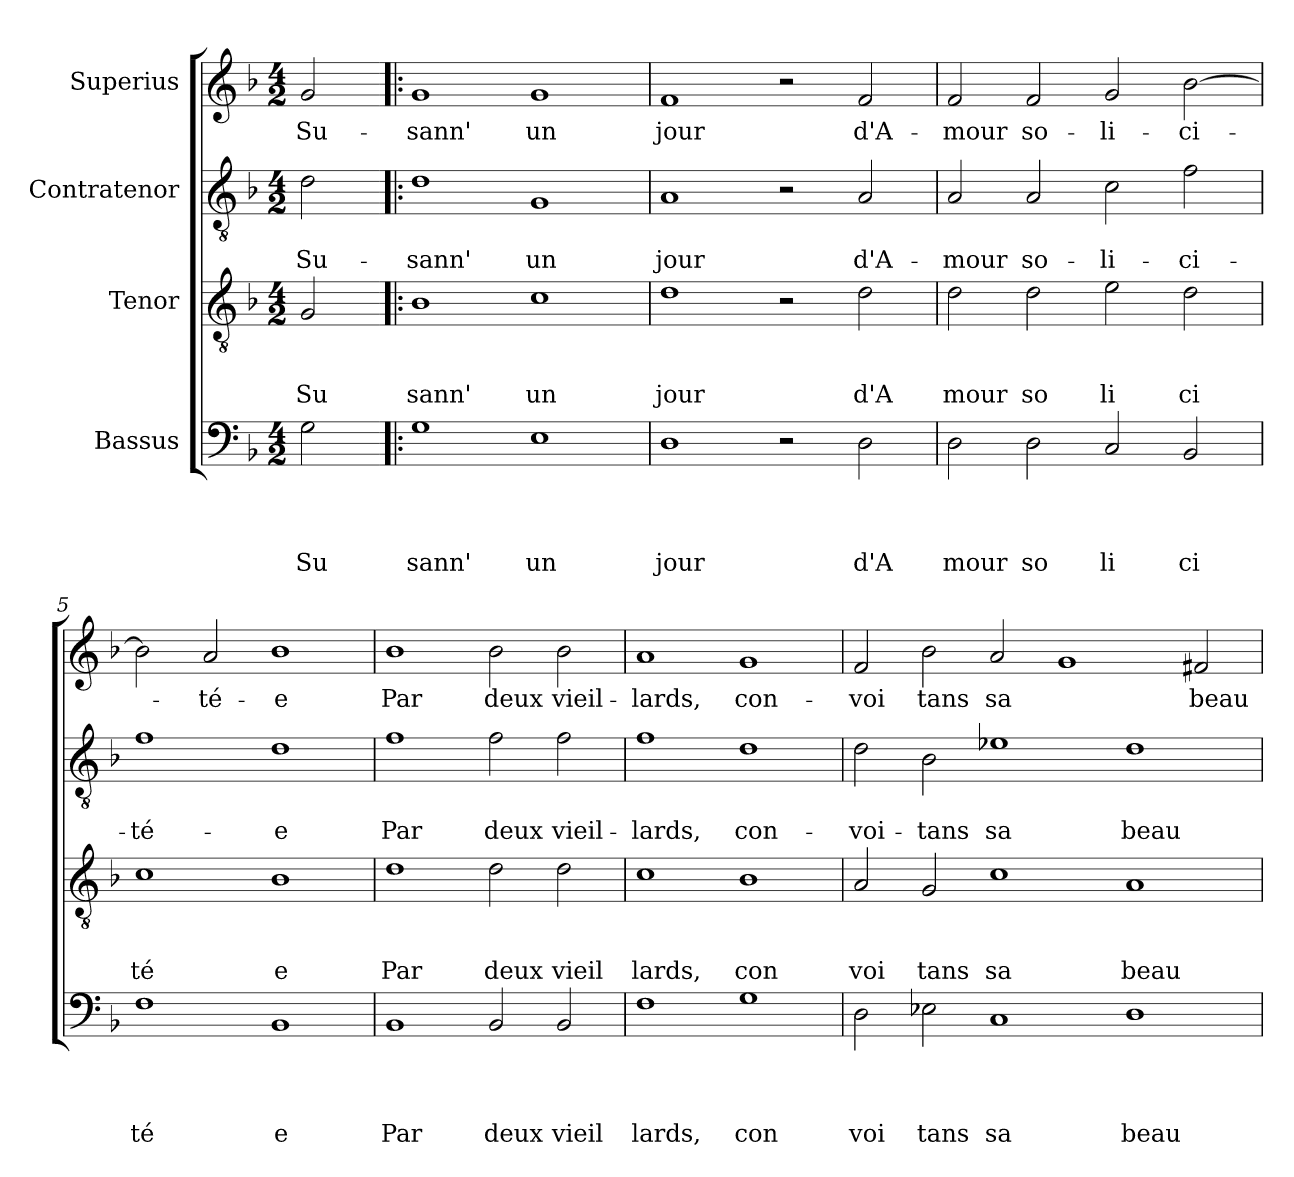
**kern	**text	**text	**text	**text	**kern	**text	**text	**text	**kern	**text	**text	**kern	**text
*part4	*part4	*part4	*part4	*part4	*part3	*part3	*part3	*part3	*part2	*part2	*part2	*part1	*part1
*staff4	*staff4	*staff4	*staff4	*staff4	*staff3	*staff3	*staff3	*staff3	*staff2	*staff2	*staff2	*staff1	*staff1
*I"Bassus	*	*	*	*	*I"Tenor	*	*	*	*I"Contratenor	*	*	*I"Superius	*
*clefF4	*	*	*	*	*clefGv2	*	*	*	*clefGv2	*	*	*clefG2	*
*k[b-]	*	*	*	*	*k[b-]	*	*	*	*k[b-]	*	*	*k[b-]	*
*F:	*	*	*	*	*F:	*	*	*	*F:	*	*	*F:	*
*M4/2	*	*	*	*	*M4/2	*	*	*	*M4/2	*	*	*M4/2	*
=1	=1	=1	=1	=1	=1	=1	=1	=1	=1	=1	=1	=1	=1
!	!	!	!	!LO:LY:b	!	!	!	!LO:LY:b	!	!	!LO:LY:b	!	!LO:LY:b
2G\	.	.	.	Su	2G/	.	.	Su	2d\	.	Su-	2g/	Su-
=2!|:	=2!|:	=2!|:	=2!|:	=2!|:	=2!|:	=2!|:	=2!|:	=2!|:	=2!|:	=2!|:	=2!|:	=2!|:	=2!|:
!	!	!	!	!LO:LY:b	!	!	!	!LO:LY:b	!	!	!LO:LY:b	!	!LO:LY:b
1G	.	.	.	sann'	1B-	.	.	sann'	1d	.	-sann'	1g	-sann'
!	!	!	!	!LO:LY:b	!	!	!	!LO:LY:b	!	!	!LO:LY:b	!	!LO:LY:b
1E	.	.	.	un	1c	.	.	un	1G	.	un	1g	un
=3	=3	=3	=3	=3	=3	=3	=3	=3	=3	=3	=3	=3	=3
!	!	!	!	!LO:LY:b	!	!	!	!LO:LY:b	!	!	!LO:LY:b	!	!LO:LY:b
1D	.	.	.	jour	1d	.	.	jour	1A	.	jour	1f	jour
2r	.	.	.	.	2r	.	.	.	2r	.	.	2r	.
!	!	!	!	!LO:LY:b	!	!	!	!LO:LY:b	!	!	!LO:LY:b	!	!LO:LY:b
2D\	.	.	.	d'A	2d\	.	.	d'A	2A/	.	d'A-	2f/	d'A-
=4	=4	=4	=4	=4	=4	=4	=4	=4	=4	=4	=4	=4	=4
!	!	!	!	!LO:LY:b	!	!	!	!LO:LY:b	!	!	!LO:LY:b	!	!LO:LY:b
2D\	.	.	.	mour	2d\	.	.	mour	2A/	.	-mour	2f/	-mour
!	!	!	!	!LO:LY:b	!	!	!	!LO:LY:b	!	!	!LO:LY:b	!	!LO:LY:b
2D\	.	.	.	so	2d\	.	.	so	2A/	.	so-	2f/	so-
!	!	!	!	!LO:LY:b	!	!	!	!LO:LY:b	!	!	!LO:LY:b	!	!LO:LY:b
2C/	.	.	.	li	2e\	.	.	li	2c\	.	-li-	2g/	-li-
!	!	!	!	!LO:LY:b	!	!	!	!LO:LY:b	!	!	!LO:LY:b	!	!LO:LY:b
2BB-/	.	.	.	ci	2d\	.	.	ci	2f\	.	-ci-	[>2b-\	-ci-
=5	=5	=5	=5	=5	=5	=5	=5	=5	=5	=5	=5	=5	=5
!	!	!	!	!LO:LY:b	!	!	!	!LO:LY:b	!	!	!LO:LY:b	!	!
1F	.	.	.	té	1c	.	.	té	1f	.	-té-	2b-\]	.
!	!	!	!	!	!	!	!	!	!	!	!	!	!LO:LY:b
.	.	.	.	.	.	.	.	.	.	.	.	2a/	-té-
!	!	!	!	!LO:LY:b	!	!	!	!LO:LY:b	!	!	!LO:LY:b	!	!LO:LY:b
1BB-	.	.	.	e	1B-	.	.	e	1d	.	-e	1b-	-e
=6	=6	=6	=6	=6	=6	=6	=6	=6	=6	=6	=6	=6	=6
!	!	!	!	!LO:LY:b	!	!	!	!LO:LY:b	!	!	!LO:LY:b	!	!LO:LY:b
1BB-	.	.	.	Par	1d	.	.	Par	1f	.	Par	1b->	Par
!	!	!	!	!LO:LY:b	!	!	!	!LO:LY:b	!	!	!LO:LY:b	!	!LO:LY:b
2BB-/	.	.	.	deux	2d\	.	.	deux	2f\	.	deux	2b-\	deux
!	!	!	!	!LO:LY:b	!	!	!	!LO:LY:b	!	!	!LO:LY:b	!	!LO:LY:b
2BB-/	.	.	.	vieil	2d\	.	.	vieil	2f\	.	vieil-	2b-\	vieil-
=7	=7	=7	=7	=7	=7	=7	=7	=7	=7	=7	=7	=7	=7
!	!	!	!	!LO:LY:b	!	!	!	!LO:LY:b	!	!	!LO:LY:b	!	!LO:LY:b
1F	.	.	.	lards,	1c	.	.	lards,	1f	.	-lards,	1a	-lards,
!	!	!	!	!LO:LY:b	!	!	!	!LO:LY:b	!	!	!LO:LY:b	!	!LO:LY:b
1G	.	.	.	con	1B-	.	.	con	1d	.	con-	1g	con-
!!LO:LB:g=z
=8	=8	=8	=8	=8	=8	=8	=8	=8	=8	=8	=8	=8	=8
!	!	!	!	!LO:LY:b	!	!	!	!LO:LY:b	!	!	!LO:LY:b	!	!LO:LY:b
2D\	.	.	.	voi	2A/	.	.	voi	2d\	.	-voi-	2f</	-voi
!	!	!	!	!LO:LY:b	!	!	!	!LO:LY:b	!	!	!LO:LY:b	!	!LO:LY:b
2E-X\	.	.	.	tans	2G/	.	.	tans	2B-\	.	-tans	2b-\	tans
!	!	!	!	!LO:LY:b	!	!	!	!LO:LY:b	!	!	!LO:LY:b	!	!LO:LY:b
1C	.	.	.	sa	1c	.	.	sa	1e-	.	sa	2a/	sa
.	.	.	.	.	.	.	.	.	.	.	.	1g	.
!	!	!	!	!LO:LY:b	!	!	!	!LO:LY:b	!	!	!LO:LY:b	!	!
1D	.	.	.	beau	1A	.	.	beau	1d	.	beau-	.	.
!	!	!	!	!	!	!	!	!	!	!	!	!	!LO:LY:b
.	.	.	.	.	.	.	.	.	.	.	.	2f#/	beau
=	=	=	=	=	=	=	=	=	=	=	=	=	=
*-	*-	*-	*-	*-	*-	*-	*-	*-	*-	*-	*-	*-	*-
